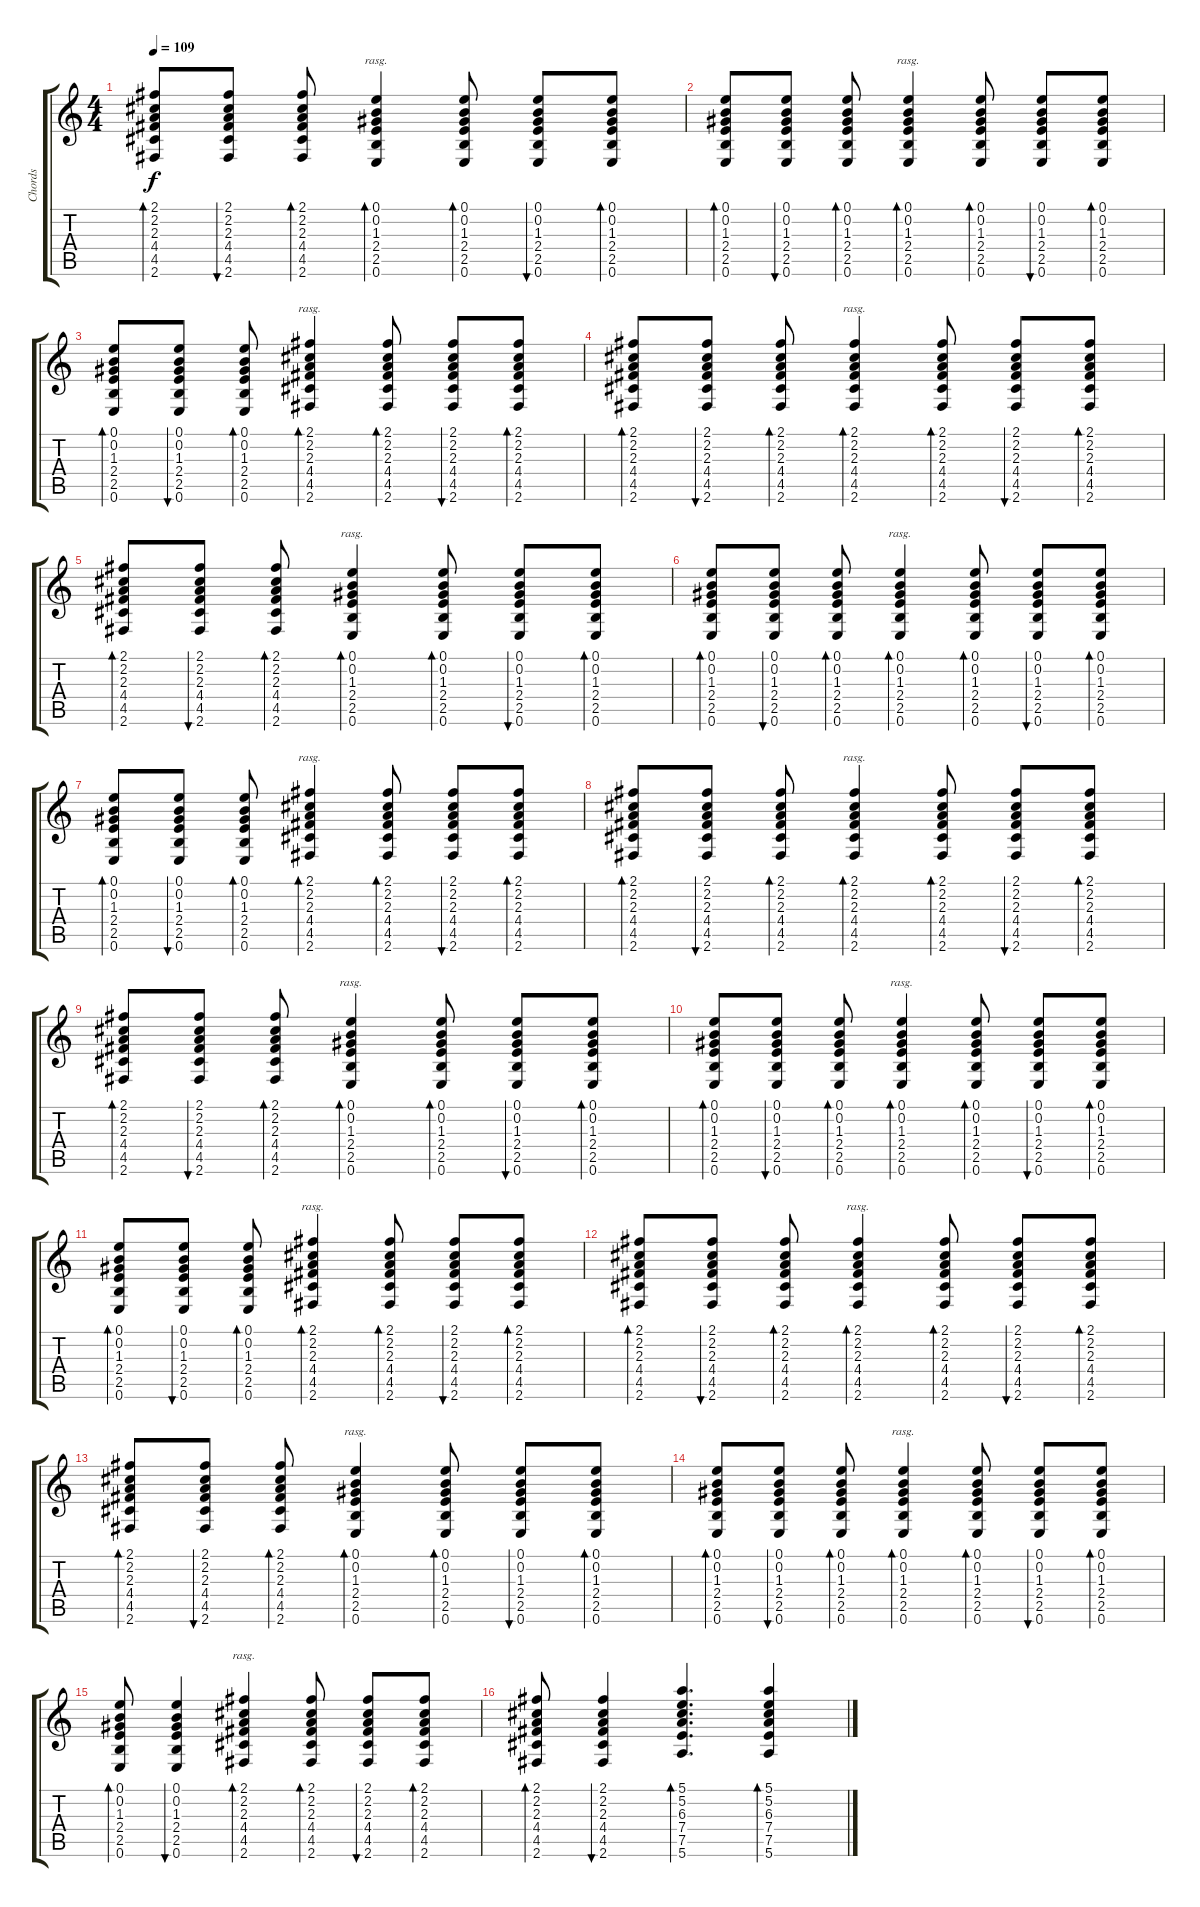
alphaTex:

\track ("Chords" "Chords") {instrument acousticguitarsteel}
\staff {score tabs}
\tuning (E4 B3 G3 D3 A2 E2) {hide}
\ts (4 4)
\tempo 109
\clef g2
\ks c
(2.1 2.2 2.3 4.4 4.5 2.6).8{bd 120 dy f} (2.1 2.2 2.3 4.4 4.5 2.6).8{bu 120} (2.1 2.2 2.3 4.4 4.5 2.6).8{bd 120} (0.1 0.2 1.3 2.4 2.5 0.6).4{bd 60 rasg ii} (0.1 0.2 1.3 2.4 2.5 0.6).8{bd 120} (0.1 0.2 1.3 2.4 2.5 0.6).8{bu 120} (0.1 0.2 1.3 2.4 2.5 0.6).8{bd 120} |
(0.1 0.2 1.3 2.4 2.5 0.6).8{bd 120} (0.1 0.2 1.3 2.4 2.5 0.6).8{bu 120} (0.1 0.2 1.3 2.4 2.5 0.6).8{bd 120} (0.1 0.2 1.3 2.4 2.5 0.6).4{bd 60 rasg ii} (0.1 0.2 1.3 2.4 2.5 0.6).8{bd 120} (0.1 0.2 1.3 2.4 2.5 0.6).8{bu 120} (0.1 0.2 1.3 2.4 2.5 0.6).8{bd 120} |
(0.1 0.2 1.3 2.4 2.5 0.6).8{bd 120} (0.1 0.2 1.3 2.4 2.5 0.6).8{bu 120} (0.1 0.2 1.3 2.4 2.5 0.6).8{bd 120} (2.1 2.2 2.3 4.4 4.5 2.6).4{bd 60 rasg ii} (2.1 2.2 2.3 4.4 4.5 2.6).8{bd 120} (2.1 2.2 2.3 4.4 4.5 2.6).8{bu 120} (2.1 2.2 2.3 4.4 4.5 2.6).8{bd 120} |
(2.1 2.2 2.3 4.4 4.5 2.6).8{bd 120} (2.1 2.2 2.3 4.4 4.5 2.6).8{bu 120} (2.1 2.2 2.3 4.4 4.5 2.6).8{bd 120} (2.1 2.2 2.3 4.4 4.5 2.6).4{bd 60 rasg ii} (2.1 2.2 2.3 4.4 4.5 2.6).8{bd 120} (2.1 2.2 2.3 4.4 4.5 2.6).8{bu 120} (2.1 2.2 2.3 4.4 4.5 2.6).8{bd 120} |
(2.1 2.2 2.3 4.4 4.5 2.6).8{bd 120} (2.1 2.2 2.3 4.4 4.5 2.6).8{bu 120} (2.1 2.2 2.3 4.4 4.5 2.6).8{bd 120} (0.1 0.2 1.3 2.4 2.5 0.6).4{bd 60 rasg ii} (0.1 0.2 1.3 2.4 2.5 0.6).8{bd 120} (0.1 0.2 1.3 2.4 2.5 0.6).8{bu 120} (0.1 0.2 1.3 2.4 2.5 0.6).8{bd 120} |
(0.1 0.2 1.3 2.4 2.5 0.6).8{bd 120} (0.1 0.2 1.3 2.4 2.5 0.6).8{bu 120} (0.1 0.2 1.3 2.4 2.5 0.6).8{bd 120} (0.1 0.2 1.3 2.4 2.5 0.6).4{bd 60 rasg ii} (0.1 0.2 1.3 2.4 2.5 0.6).8{bd 120} (0.1 0.2 1.3 2.4 2.5 0.6).8{bu 120} (0.1 0.2 1.3 2.4 2.5 0.6).8{bd 120} |
(0.1 0.2 1.3 2.4 2.5 0.6).8{bd 120} (0.1 0.2 1.3 2.4 2.5 0.6).8{bu 120} (0.1 0.2 1.3 2.4 2.5 0.6).8{bd 120} (2.1 2.2 2.3 4.4 4.5 2.6).4{bd 60 rasg ii} (2.1 2.2 2.3 4.4 4.5 2.6).8{bd 120} (2.1 2.2 2.3 4.4 4.5 2.6).8{bu 120} (2.1 2.2 2.3 4.4 4.5 2.6).8{bd 120} |
(2.1 2.2 2.3 4.4 4.5 2.6).8{bd 120} (2.1 2.2 2.3 4.4 4.5 2.6).8{bu 120} (2.1 2.2 2.3 4.4 4.5 2.6).8{bd 120} (2.1 2.2 2.3 4.4 4.5 2.6).4{bd 60 rasg ii} (2.1 2.2 2.3 4.4 4.5 2.6).8{bd 120} (2.1 2.2 2.3 4.4 4.5 2.6).8{bu 120} (2.1 2.2 2.3 4.4 4.5 2.6).8{bd 120} |
(2.1 2.2 2.3 4.4 4.5 2.6).8{bd 120} (2.1 2.2 2.3 4.4 4.5 2.6).8{bu 120} (2.1 2.2 2.3 4.4 4.5 2.6).8{bd 120} (0.1 0.2 1.3 2.4 2.5 0.6).4{bd 60 rasg ii} (0.1 0.2 1.3 2.4 2.5 0.6).8{bd 120} (0.1 0.2 1.3 2.4 2.5 0.6).8{bu 120} (0.1 0.2 1.3 2.4 2.5 0.6).8{bd 120} |
(0.1 0.2 1.3 2.4 2.5 0.6).8{bd 120} (0.1 0.2 1.3 2.4 2.5 0.6).8{bu 120} (0.1 0.2 1.3 2.4 2.5 0.6).8{bd 120} (0.1 0.2 1.3 2.4 2.5 0.6).4{bd 60 rasg ii} (0.1 0.2 1.3 2.4 2.5 0.6).8{bd 120} (0.1 0.2 1.3 2.4 2.5 0.6).8{bu 120} (0.1 0.2 1.3 2.4 2.5 0.6).8{bd 120} |
(0.1 0.2 1.3 2.4 2.5 0.6).8{bd 120} (0.1 0.2 1.3 2.4 2.5 0.6).8{bu 120} (0.1 0.2 1.3 2.4 2.5 0.6).8{bd 120} (2.1 2.2 2.3 4.4 4.5 2.6).4{bd 60 rasg ii} (2.1 2.2 2.3 4.4 4.5 2.6).8{bd 120} (2.1 2.2 2.3 4.4 4.5 2.6).8{bu 120} (2.1 2.2 2.3 4.4 4.5 2.6).8{bd 120} |
(2.1 2.2 2.3 4.4 4.5 2.6).8{bd 120} (2.1 2.2 2.3 4.4 4.5 2.6).8{bu 120} (2.1 2.2 2.3 4.4 4.5 2.6).8{bd 120} (2.1 2.2 2.3 4.4 4.5 2.6).4{bd 60 rasg ii} (2.1 2.2 2.3 4.4 4.5 2.6).8{bd 120} (2.1 2.2 2.3 4.4 4.5 2.6).8{bu 120} (2.1 2.2 2.3 4.4 4.5 2.6).8{bd 120} |
(2.1 2.2 2.3 4.4 4.5 2.6).8{bd 120} (2.1 2.2 2.3 4.4 4.5 2.6).8{bu 120} (2.1 2.2 2.3 4.4 4.5 2.6).8{bd 120} (0.1 0.2 1.3 2.4 2.5 0.6).4{bd 60 rasg ii} (0.1 0.2 1.3 2.4 2.5 0.6).8{bd 120} (0.1 0.2 1.3 2.4 2.5 0.6).8{bu 120} (0.1 0.2 1.3 2.4 2.5 0.6).8{bd 120} |
(0.1 0.2 1.3 2.4 2.5 0.6).8{bd 120} (0.1 0.2 1.3 2.4 2.5 0.6).8{bu 120} (0.1 0.2 1.3 2.4 2.5 0.6).8{bd 120} (0.1 0.2 1.3 2.4 2.5 0.6).4{bd 60 rasg ii} (0.1 0.2 1.3 2.4 2.5 0.6).8{bd 120} (0.1 0.2 1.3 2.4 2.5 0.6).8{bu 120} (0.1 0.2 1.3 2.4 2.5 0.6).8{bd 120} |
(0.1 0.2 1.3 2.4 2.5 0.6).8{bd 120} (0.1 0.2 1.3 2.4 2.5 0.6).4{bu 120} (2.1 2.2 2.3 4.4 4.5 2.6).4{bd 60 rasg ii} (2.1 2.2 2.3 4.4 4.5 2.6).8{bd 120} (2.1 2.2 2.3 4.4 4.5 2.6).8{bu 120} (2.1 2.2 2.3 4.4 4.5 2.6).8{bd 120} |
(2.1 2.2 2.3 4.4 4.5 2.6).8{bd 120} (2.1 2.2 2.3 4.4 4.5 2.6).4{bu 120} (5.1 5.2 6.3 7.4 7.5 5.6).4{d bd 60} (5.1 5.2 6.3 7.4 7.5 5.6).4{bd 60}
